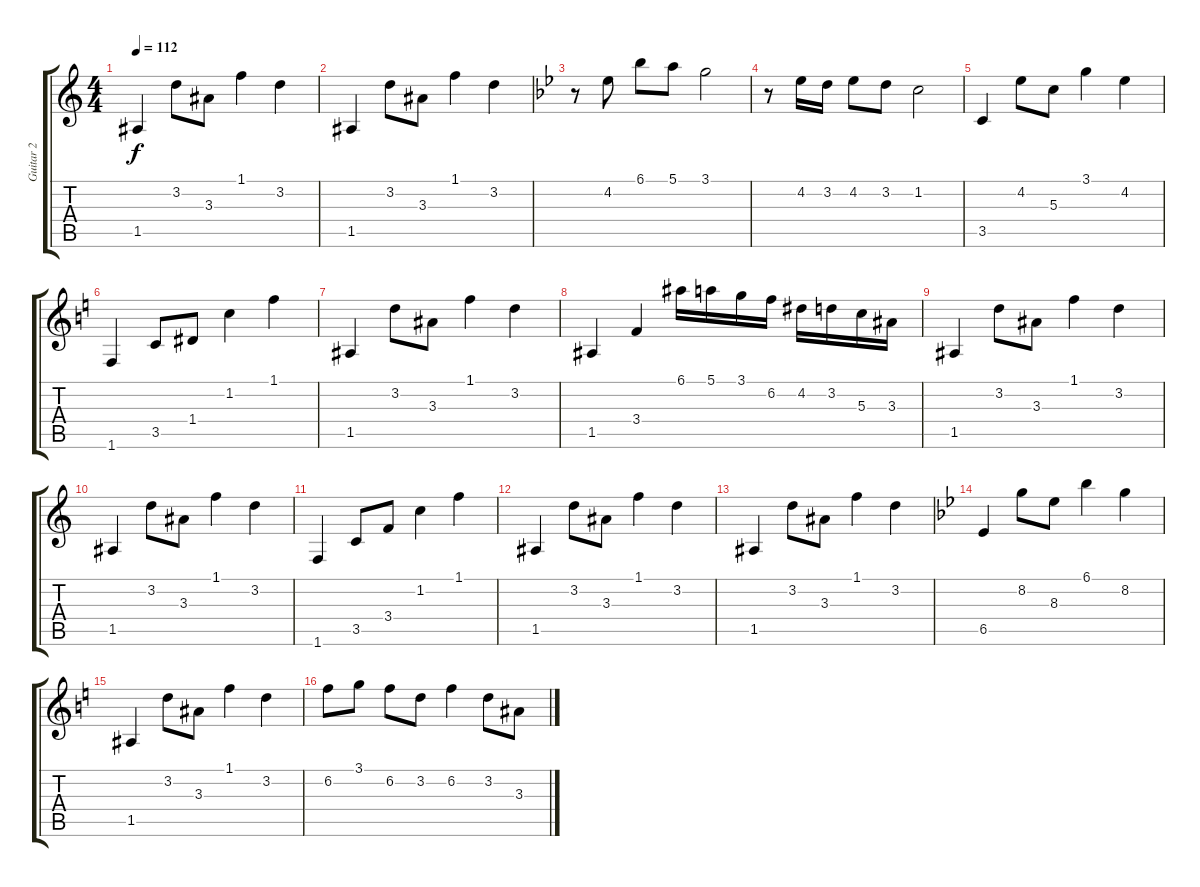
\track ("Guitar 2" "Guitar 2") {instrument electricguitarmuted}
\staff {score tabs}
\tuning (E4 B3 G3 D3 A2 E2) {hide}
\ts (4 4)
\tempo 112
\clef g2
\ks c
1.5.4{dy f} 3.2.8 3.3.8 1.1.4 3.2.4 |
1.5.4 3.2.8 3.3.8 1.1.4 3.2.4 |
\ks bb
r.8 4.2.8 6.1.8 5.1.8 3.1.2 |
r.8 4.2.16 3.2.16 4.2.8 3.2.8 1.2.2 |
3.5.4 4.2.8 5.3.8 3.1.4 4.2.4 |
\ks c
1.6.4 3.5.8 1.4.8 1.2.4 1.1.4 |
1.5.4 3.2.8 3.3.8 1.1.4 3.2.4 |
1.5.4 3.4.4 6.1.16 5.1.16 3.1.16 6.2.16 4.2.16 3.2.16 5.3.16 3.3.16 |
1.5.4 3.2.8 3.3.8 1.1.4 3.2.4 |
1.5.4 3.2.8 3.3.8 1.1.4 3.2.4 |
1.6.4 3.5.8 3.4.8 1.2.4 1.1.4 |
1.5.4 3.2.8 3.3.8 1.1.4 3.2.4 |
1.5.4 3.2.8 3.3.8 1.1.4 3.2.4 |
\ks bb
6.5.4 8.2.8 8.3.8 6.1.4 8.2.4 |
\ks c
1.5.4 3.2.8 3.3.8 1.1.4 3.2.4 |
6.2.8 3.1.8 6.2.8 3.2.8 6.2.4 3.2.8 3.3.8
